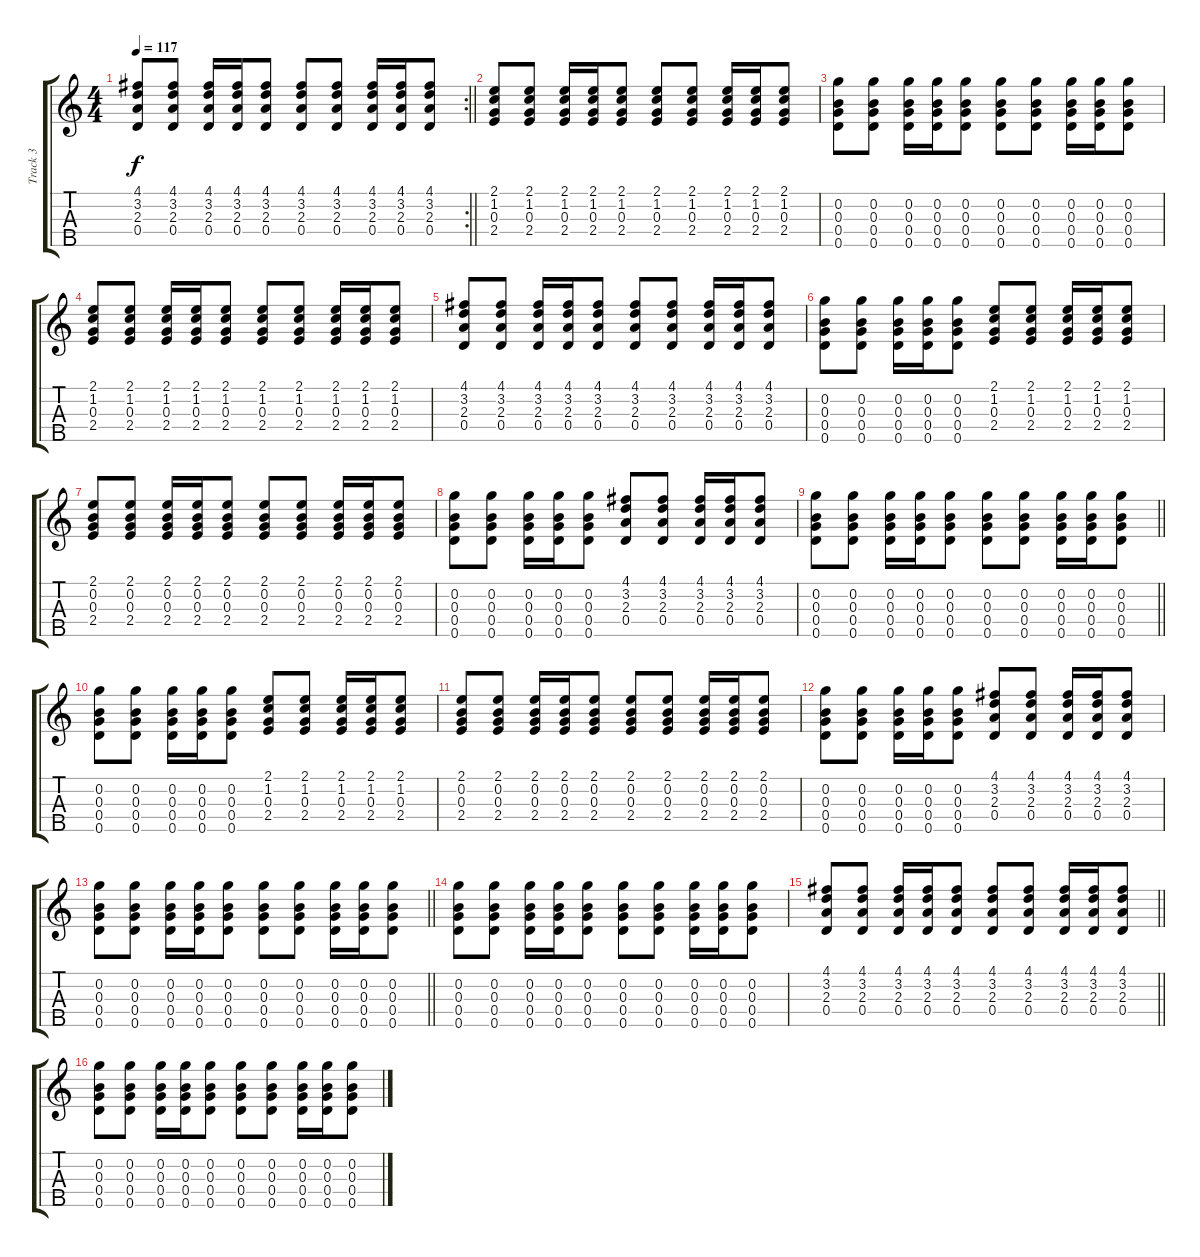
\track ("Track 3" "Track 3") {instrument banjo}
\staff {score tabs}
\tuning (D4 B3 G3 D3 G4) {hide}
\displaytranspose 12
\rc 2
\ts (4 4)
\tempo 117
\clef g2
\barLineRight lightlight
\ks c
(4.1 3.2 2.3 0.4).8{dy f} (4.1 3.2 2.3 0.4).8 (4.1 3.2 2.3 0.4).16 (4.1 3.2 2.3 0.4).16 (4.1 3.2 2.3 0.4).8 (4.1 3.2 2.3 0.4).8 (4.1 3.2 2.3 0.4).8 (4.1 3.2 2.3 0.4).16 (4.1 3.2 2.3 0.4).16 (4.1 3.2 2.3 0.4).8 |
(2.1 1.2 0.3 2.4).8 (2.1 1.2 0.3 2.4).8 (2.1 1.2 0.3 2.4).16 (2.1 1.2 0.3 2.4).16 (2.1 1.2 0.3 2.4).8 (2.1 1.2 0.3 2.4).8 (2.1 1.2 0.3 2.4).8 (2.1 1.2 0.3 2.4).16 (2.1 1.2 0.3 2.4).16 (2.1 1.2 0.3 2.4).8 |
(0.2 0.3 0.4 0.5).8 (0.2 0.3 0.4 0.5).8 (0.2 0.3 0.4 0.5).16 (0.2 0.3 0.4 0.5).16 (0.2 0.3 0.4 0.5).8 (0.2 0.3 0.4 0.5).8 (0.2 0.3 0.4 0.5).8 (0.2 0.3 0.4 0.5).16 (0.2 0.3 0.4 0.5).16 (0.2 0.3 0.4 0.5).8 |
(2.1 1.2 0.3 2.4).8 (2.1 1.2 0.3 2.4).8 (2.1 1.2 0.3 2.4).16 (2.1 1.2 0.3 2.4).16 (2.1 1.2 0.3 2.4).8 (2.1 1.2 0.3 2.4).8 (2.1 1.2 0.3 2.4).8 (2.1 1.2 0.3 2.4).16 (2.1 1.2 0.3 2.4).16 (2.1 1.2 0.3 2.4).8 |
(4.1 3.2 2.3 0.4).8 (4.1 3.2 2.3 0.4).8 (4.1 3.2 2.3 0.4).16 (4.1 3.2 2.3 0.4).16 (4.1 3.2 2.3 0.4).8 (4.1 3.2 2.3 0.4).8 (4.1 3.2 2.3 0.4).8 (4.1 3.2 2.3 0.4).16 (4.1 3.2 2.3 0.4).16 (4.1 3.2 2.3 0.4).8 |
(0.2 0.3 0.4 0.5).8 (0.2 0.3 0.4 0.5).8 (0.2 0.3 0.4 0.5).16 (0.2 0.3 0.4 0.5).16 (0.2 0.3 0.4 0.5).8 (2.1 1.2 0.3 2.4).8 (2.1 1.2 0.3 2.4).8 (2.1 1.2 0.3 2.4).16 (2.1 1.2 0.3 2.4).16 (2.1 1.2 0.3 2.4).8 |
(2.1 0.2 0.3 2.4).8 (2.1 0.2 0.3 2.4).8 (2.1 0.2 0.3 2.4).16 (2.1 0.2 0.3 2.4).16 (2.1 0.2 0.3 2.4).8 (2.1 0.2 0.3 2.4).8 (2.1 0.2 0.3 2.4).8 (2.1 0.2 0.3 2.4).16 (2.1 0.2 0.3 2.4).16 (2.1 0.2 0.3 2.4).8 |
(0.2 0.3 0.4 0.5).8 (0.2 0.3 0.4 0.5).8 (0.2 0.3 0.4 0.5).16 (0.2 0.3 0.4 0.5).16 (0.2 0.3 0.4 0.5).8 (4.1 3.2 2.3 0.4).8 (4.1 3.2 2.3 0.4).8 (4.1 3.2 2.3 0.4).16 (4.1 3.2 2.3 0.4).16 (4.1 3.2 2.3 0.4).8 |
\barLineRight lightlight
(0.2 0.3 0.4 0.5).8 (0.2 0.3 0.4 0.5).8 (0.2 0.3 0.4 0.5).16 (0.2 0.3 0.4 0.5).16 (0.2 0.3 0.4 0.5).8 (0.2 0.3 0.4 0.5).8 (0.2 0.3 0.4 0.5).8 (0.2 0.3 0.4 0.5).16 (0.2 0.3 0.4 0.5).16 (0.2 0.3 0.4 0.5).8 |
(0.2 0.3 0.4 0.5).8 (0.2 0.3 0.4 0.5).8 (0.2 0.3 0.4 0.5).16 (0.2 0.3 0.4 0.5).16 (0.2 0.3 0.4 0.5).8 (2.1 1.2 0.3 2.4).8 (2.1 1.2 0.3 2.4).8 (2.1 1.2 0.3 2.4).16 (2.1 1.2 0.3 2.4).16 (2.1 1.2 0.3 2.4).8 |
(2.1 0.2 0.3 2.4).8 (2.1 0.2 0.3 2.4).8 (2.1 0.2 0.3 2.4).16 (2.1 0.2 0.3 2.4).16 (2.1 0.2 0.3 2.4).8 (2.1 0.2 0.3 2.4).8 (2.1 0.2 0.3 2.4).8 (2.1 0.2 0.3 2.4).16 (2.1 0.2 0.3 2.4).16 (2.1 0.2 0.3 2.4).8 |
(0.2 0.3 0.4 0.5).8 (0.2 0.3 0.4 0.5).8 (0.2 0.3 0.4 0.5).16 (0.2 0.3 0.4 0.5).16 (0.2 0.3 0.4 0.5).8 (4.1 3.2 2.3 0.4).8 (4.1 3.2 2.3 0.4).8 (4.1 3.2 2.3 0.4).16 (4.1 3.2 2.3 0.4).16 (4.1 3.2 2.3 0.4).8 |
\barLineRight lightlight
(0.2 0.3 0.4 0.5).8 (0.2 0.3 0.4 0.5).8 (0.2 0.3 0.4 0.5).16 (0.2 0.3 0.4 0.5).16 (0.2 0.3 0.4 0.5).8 (0.2 0.3 0.4 0.5).8 (0.2 0.3 0.4 0.5).8 (0.2 0.3 0.4 0.5).16 (0.2 0.3 0.4 0.5).16 (0.2 0.3 0.4 0.5).8 |
(0.2 0.3 0.4 0.5).8 (0.2 0.3 0.4 0.5).8 (0.2 0.3 0.4 0.5).16 (0.2 0.3 0.4 0.5).16 (0.2 0.3 0.4 0.5).8 (0.2 0.3 0.4 0.5).8 (0.2 0.3 0.4 0.5).8 (0.2 0.3 0.4 0.5).16 (0.2 0.3 0.4 0.5).16 (0.2 0.3 0.4 0.5).8 |
\barLineRight lightlight
(4.1 3.2 2.3 0.4).8 (4.1 3.2 2.3 0.4).8 (4.1 3.2 2.3 0.4).16 (4.1 3.2 2.3 0.4).16 (4.1 3.2 2.3 0.4).8 (4.1 3.2 2.3 0.4).8 (4.1 3.2 2.3 0.4).8 (4.1 3.2 2.3 0.4).16 (4.1 3.2 2.3 0.4).16 (4.1 3.2 2.3 0.4).8 |
(0.2 0.3 0.4 0.5).8 (0.2 0.3 0.4 0.5).8 (0.2 0.3 0.4 0.5).16 (0.2 0.3 0.4 0.5).16 (0.2 0.3 0.4 0.5).8 (0.2 0.3 0.4 0.5).8 (0.2 0.3 0.4 0.5).8 (0.2 0.3 0.4 0.5).16 (0.2 0.3 0.4 0.5).16 (0.2 0.3 0.4 0.5).8
